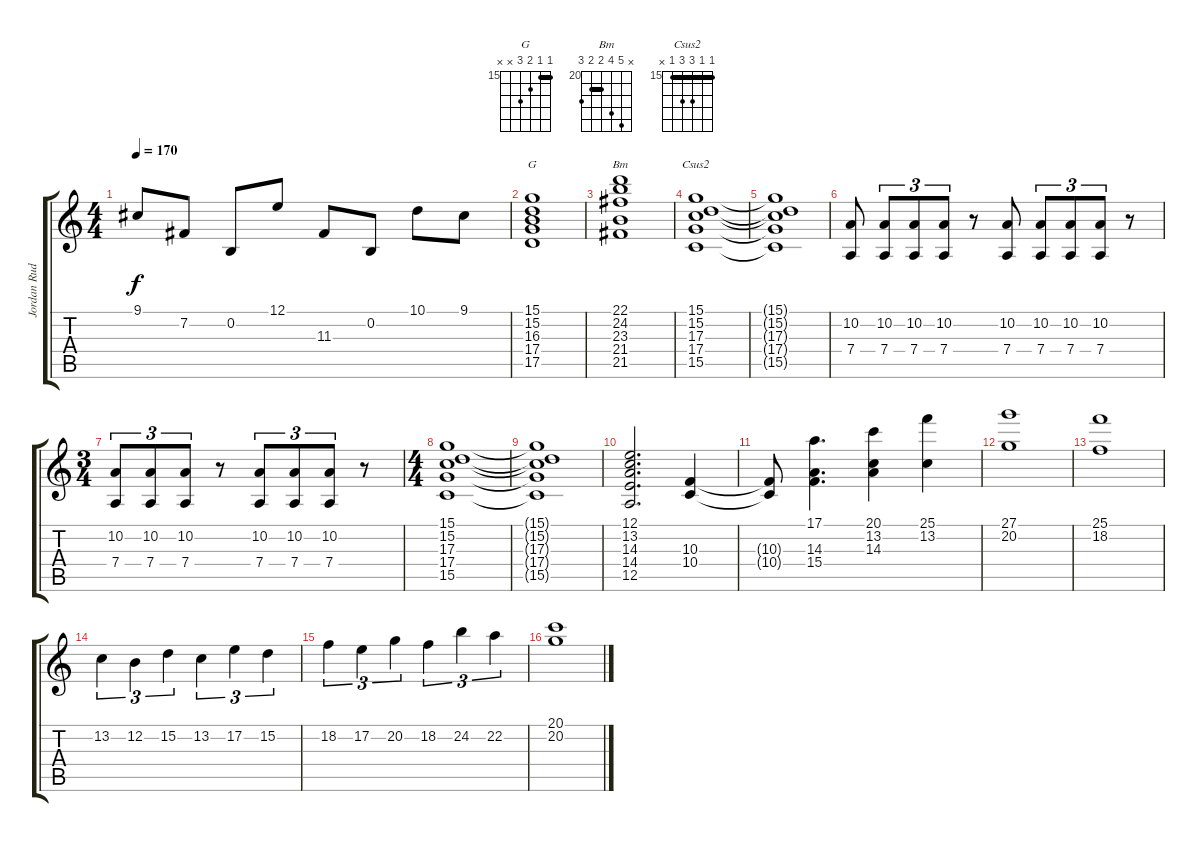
\track ("Jordan Rudess" "Jordan Rud") {instrument stringensemble1}
\staff {score tabs}
\tuning (E4 B3 G3 D3 A2 E2) {hide}
\chord ("G" 15 15 16 17 x x) {firstfret 15 barre 15}
\chord ("Bm" x 24 23 21 21 22) {firstfret 20 barre 21}
\chord ("Csus2" 15 15 17 17 15 x) {firstfret 15 barre 15}
\ts (4 4)
\tempo 170
\clef g2
\ks c
9.1.8{dy f} 7.2.8 0.2.8 12.1.8 11.3.8 0.2.8 10.1.8 9.1.8 |
(15.1 15.2 16.3 17.4 17.5).1{ch "G"} |
(22.1 24.2 23.3 21.4 21.5).1{ch "Bm"} |
(15.1 15.2 17.3 17.4 15.5).1{ch "Csus2"} |
(15.1{t} 15.2{t} 17.3{t} 17.4{t} 15.5{t}).1 |
(10.2 7.4).8 (10.2 7.4).8{tu (3 2)} (10.2 7.4).8{tu (3 2)} (10.2 7.4).8{tu (3 2)} r.8 (10.2 7.4).8 (10.2 7.4).8{tu (3 2)} (10.2 7.4).8{tu (3 2)} (10.2 7.4).8{tu (3 2)} r.8 |
\ts (3 4)
(10.2 7.4).8{tu (3 2)} (10.2 7.4).8{tu (3 2)} (10.2 7.4).8{tu (3 2)} r.8 (10.2 7.4).8{tu (3 2)} (10.2 7.4).8{tu (3 2)} (10.2 7.4).8{tu (3 2)} r.8 |
\ts (4 4)
(15.1 15.2 17.3 17.4 15.5).1 |
(15.1{t} 15.2{t} 17.3{t} 17.4{t} 15.5{t}).1 |
(12.1 13.2 14.3 14.4 12.5).2{d} (10.3 10.4).4 |
(10.3{t} 10.4{t}).8 (17.1 14.3 15.4).4{d} (20.1 13.2 14.3).4 (25.1 13.2).4 |
(27.1 20.2).1 |
(25.1 18.2).1 |
13.2.4{tu (3 2)} 12.2.4{tu (3 2)} 15.2.4{tu (3 2)} 13.2.4{tu (3 2)} 17.2.4{tu (3 2)} 15.2.4{tu (3 2)} |
18.2.4{tu (3 2)} 17.2.4{tu (3 2)} 20.2.4{tu (3 2)} 18.2.4{tu (3 2)} 24.2.4{tu (3 2)} 22.2.4{tu (3 2)} |
(20.1 20.2).1
